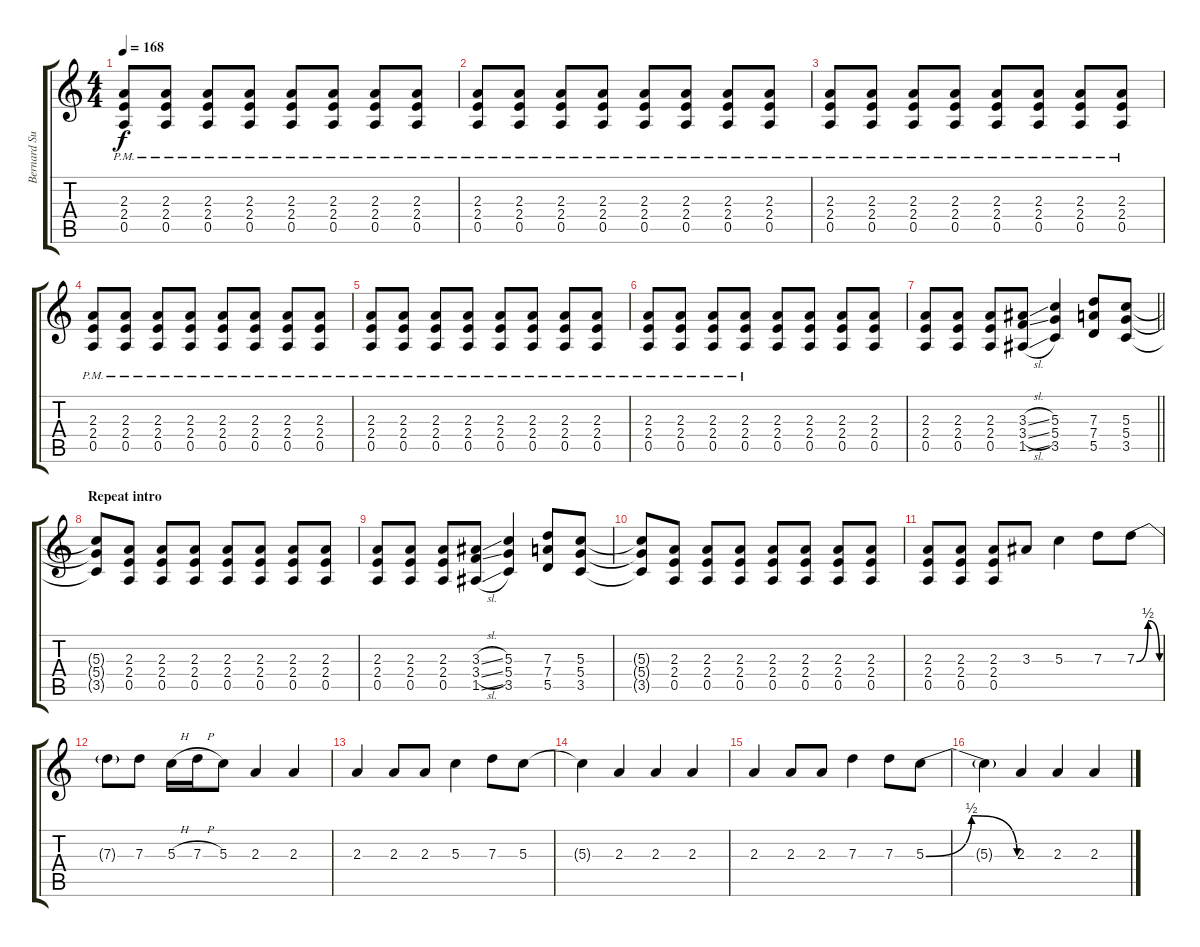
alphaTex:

\track ("Bernard Sumner - Guitar" "Bernard Su") {instrument overdrivenguitar}
\staff {score tabs}
\tuning (E4 B3 G3 D3 A2 E2) {hide}
\ts (4 4)
\tempo 168
\clef g2
\ks c
(2.3{pm} 2.4{pm} 0.5{pm}).8{dy f} (2.3{pm} 2.4{pm} 0.5{pm}).8 (2.3{pm} 2.4{pm} 0.5{pm}).8 (2.3{pm} 2.4{pm} 0.5{pm}).8 (2.3{pm} 2.4{pm} 0.5{pm}).8 (2.3{pm} 2.4{pm} 0.5{pm}).8 (2.3{pm} 2.4{pm} 0.5{pm}).8 (2.3{pm} 2.4{pm} 0.5{pm}).8 |
(2.3{pm} 2.4{pm} 0.5{pm}).8 (2.3{pm} 2.4{pm} 0.5{pm}).8 (2.3{pm} 2.4{pm} 0.5{pm}).8 (2.3{pm} 2.4{pm} 0.5{pm}).8 (2.3{pm} 2.4{pm} 0.5{pm}).8 (2.3{pm} 2.4{pm} 0.5{pm}).8 (2.3{pm} 2.4{pm} 0.5{pm}).8 (2.3{pm} 2.4{pm} 0.5{pm}).8 |
(2.3{pm} 2.4{pm} 0.5{pm}).8 (2.3{pm} 2.4{pm} 0.5{pm}).8 (2.3{pm} 2.4{pm} 0.5{pm}).8 (2.3{pm} 2.4{pm} 0.5{pm}).8 (2.3{pm} 2.4{pm} 0.5{pm}).8 (2.3{pm} 2.4{pm} 0.5{pm}).8 (2.3{pm} 2.4{pm} 0.5{pm}).8 (2.3{pm} 2.4{pm} 0.5{pm}).8 |
(2.3{pm} 2.4{pm} 0.5{pm}).8 (2.3{pm} 2.4{pm} 0.5{pm}).8 (2.3{pm} 2.4{pm} 0.5{pm}).8 (2.3{pm} 2.4{pm} 0.5{pm}).8 (2.3{pm} 2.4{pm} 0.5{pm}).8 (2.3{pm} 2.4{pm} 0.5{pm}).8 (2.3{pm} 2.4{pm} 0.5{pm}).8 (2.3{pm} 2.4{pm} 0.5{pm}).8 |
(2.3{pm} 2.4{pm} 0.5{pm}).8 (2.3{pm} 2.4{pm} 0.5{pm}).8 (2.3{pm} 2.4{pm} 0.5{pm}).8 (2.3{pm} 2.4{pm} 0.5{pm}).8 (2.3{pm} 2.4{pm} 0.5{pm}).8 (2.3{pm} 2.4{pm} 0.5{pm}).8 (2.3{pm} 2.4{pm} 0.5{pm}).8 (2.3{pm} 2.4{pm} 0.5{pm}).8 |
(2.3{pm} 2.4{pm} 0.5{pm}).8 (2.3{pm} 2.4{pm} 0.5{pm}).8 (2.3{pm} 2.4{pm} 0.5{pm}).8 (2.3{pm} 2.4{pm} 0.5{pm}).8 (2.3 2.4 0.5).8 (2.3 2.4 0.5).8 (2.3 2.4 0.5).8 (2.3 2.4 0.5).8 |
\barLineRight lightlight
(2.3 2.4 0.5).8 (2.3 2.4 0.5).8 (2.3 2.4 0.5).8 (3.3{sl} 3.4{sl} 1.5{sl}).8 (5.3 5.4 3.5).4 (7.3 7.4 5.5).8 (5.3 5.4 3.5).8 |
\section ("" "Repeat intro")
(5.3{t} 5.4{t} 3.5{t}).8 (2.3 2.4 0.5).8 (2.3 2.4 0.5).8 (2.3 2.4 0.5).8 (2.3 2.4 0.5).8 (2.3 2.4 0.5).8 (2.3 2.4 0.5).8 (2.3 2.4 0.5).8 |
(2.3 2.4 0.5).8 (2.3 2.4 0.5).8 (2.3 2.4 0.5).8 (3.3{sl} 3.4{sl} 1.5{sl}).8 (5.3 5.4 3.5).4 (7.3 7.4 5.5).8 (5.3 5.4 3.5).8 |
(5.3{t} 5.4{t} 3.5{t}).8 (2.3 2.4 0.5).8 (2.3 2.4 0.5).8 (2.3 2.4 0.5).8 (2.3 2.4 0.5).8 (2.3 2.4 0.5).8 (2.3 2.4 0.5).8 (2.3 2.4 0.5).8 |
(2.3 2.4 0.5).8 (2.3 2.4 0.5).8 (2.3 2.4 0.5).8 3.3.8 5.3.4 7.3.8 7.3{be (bendrelease 0 0 30 2 30 2 60 0)}.8 |
7.3{t}.8 7.3.8 5.3{h}.16 7.3{h}.16 5.3.8 2.3.4 2.3.4 |
2.3.4 2.3.8 2.3.8 5.3.4 7.3.8 5.3.8 |
5.3{t}.4 2.3.4 2.3.4 2.3.4 |
2.3.4 2.3.8 2.3.8 7.3.4 7.3.8 5.3{be (bendrelease 0 0 30 2 30 2 60 0)}.8 |
5.3{t}.4 2.3.4 2.3.4 2.3.4
